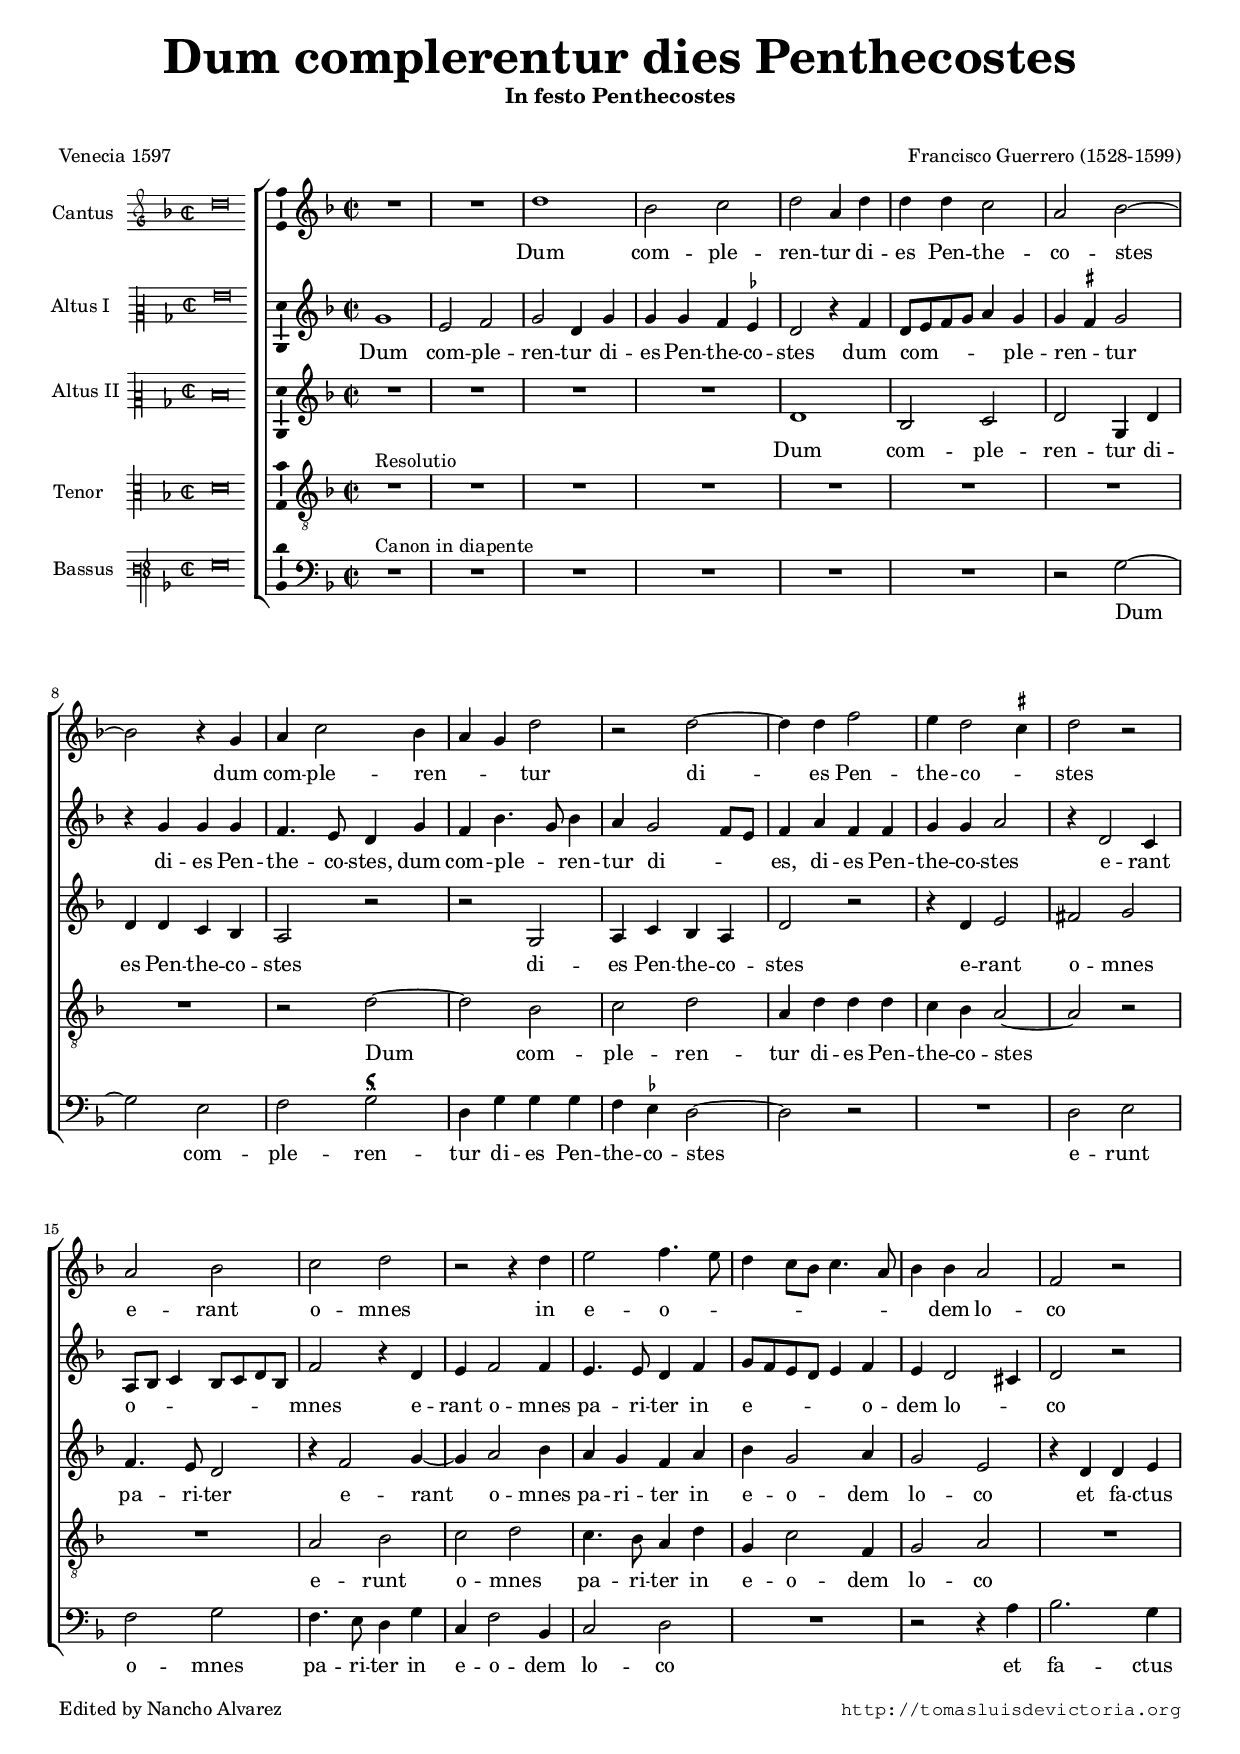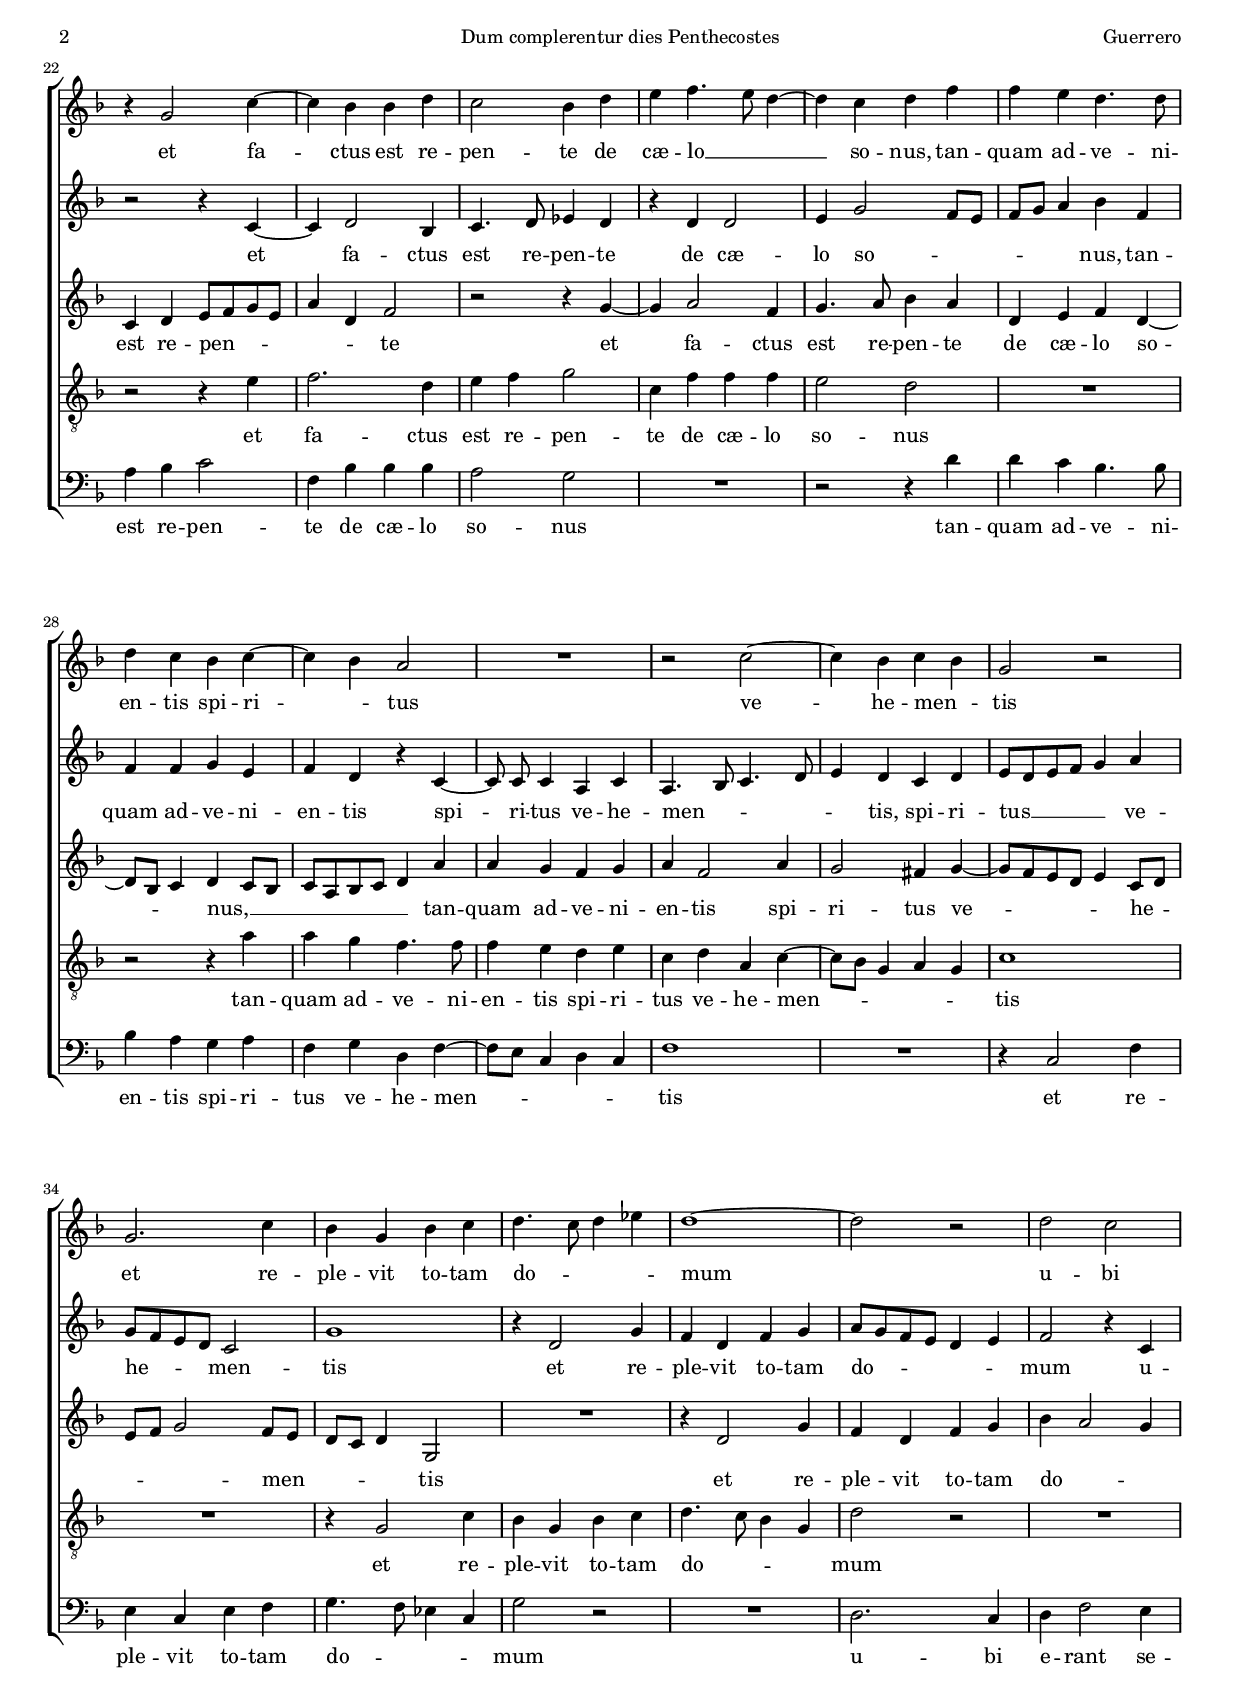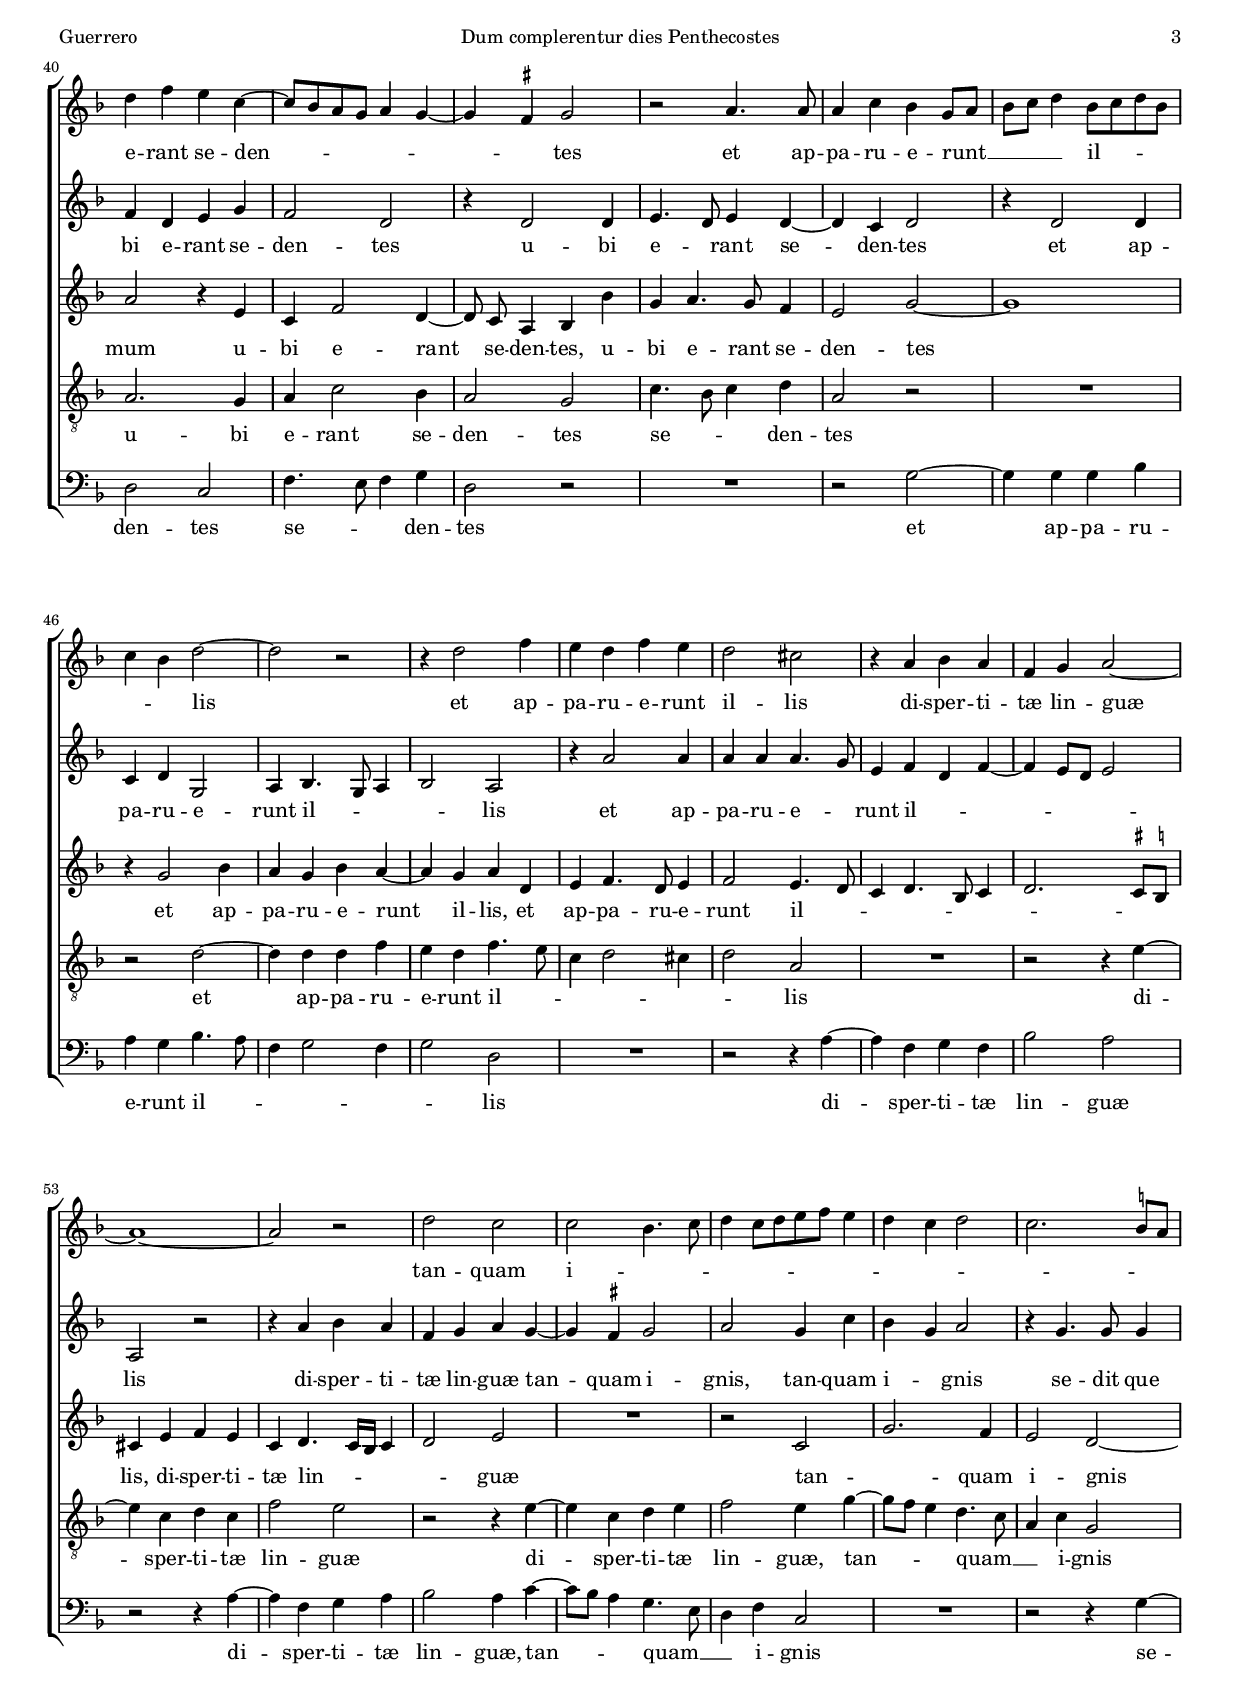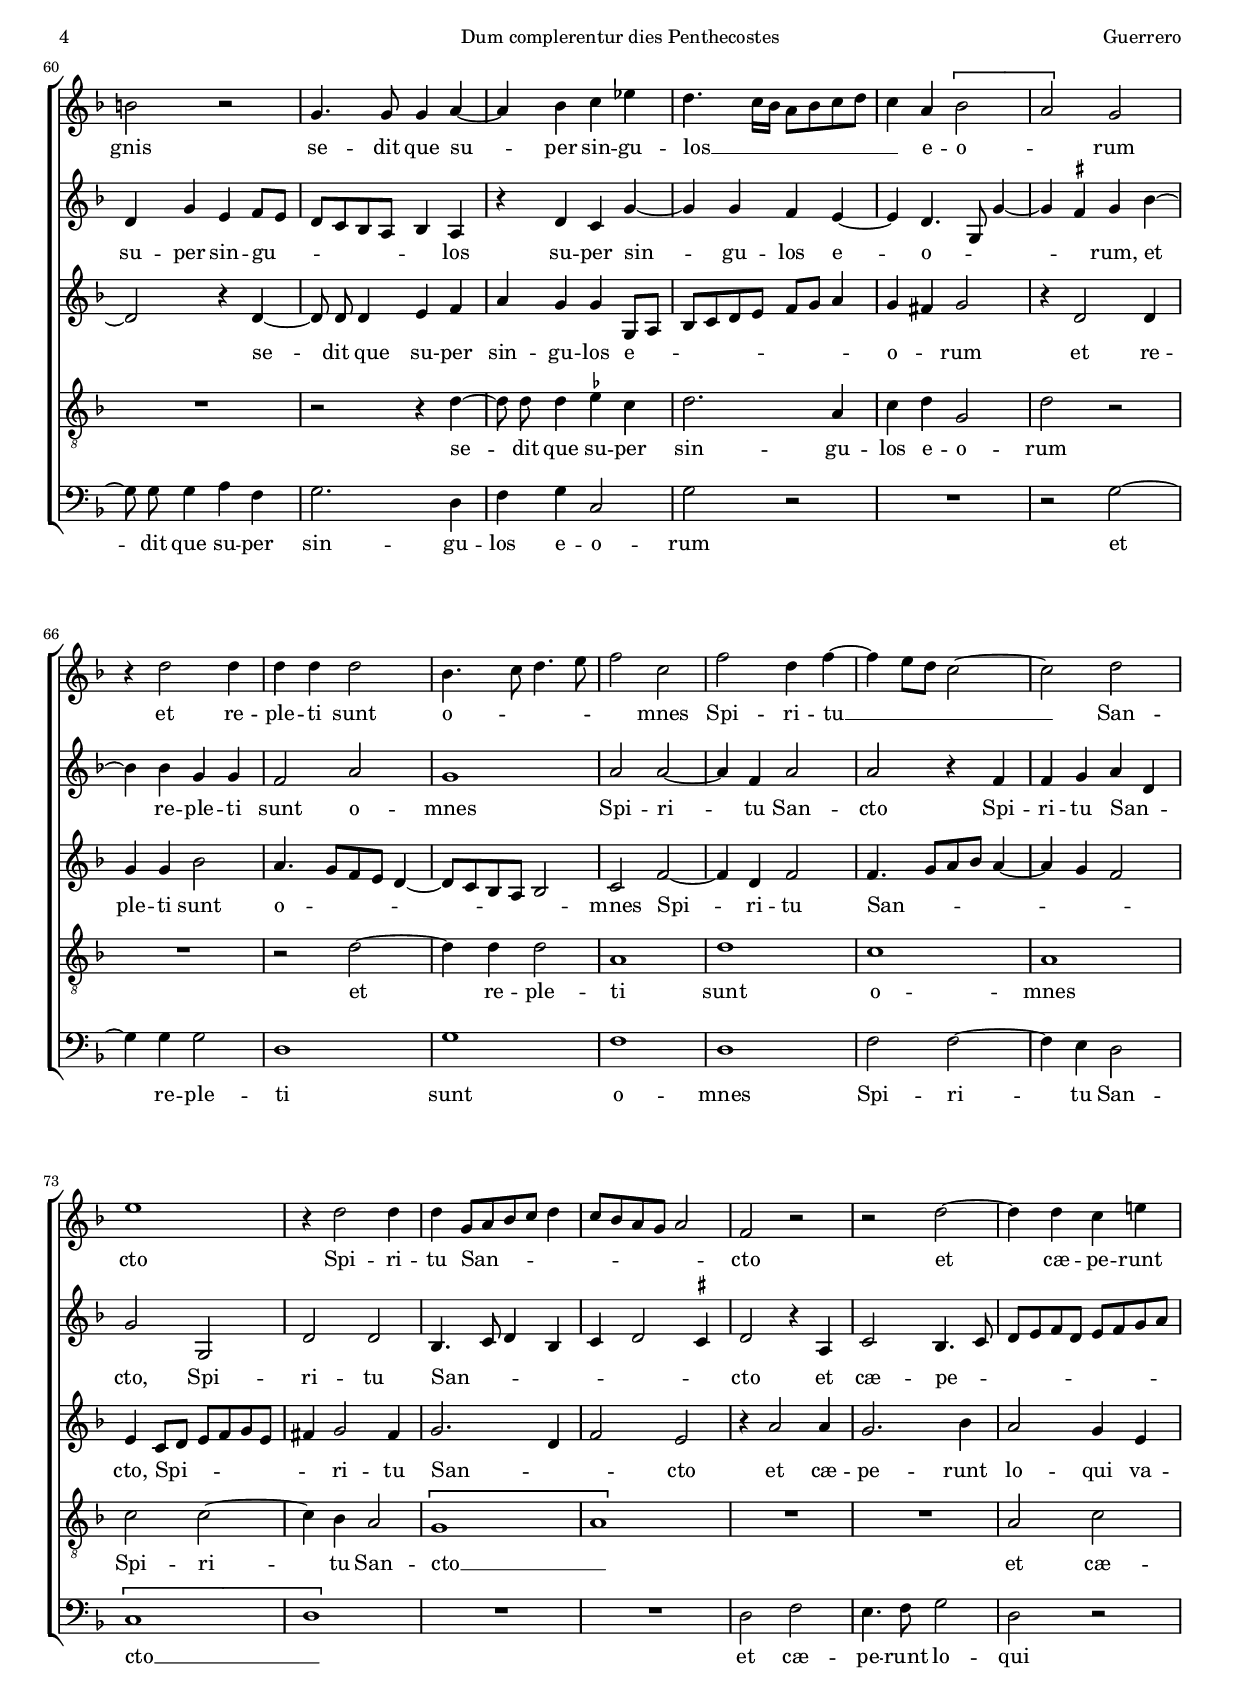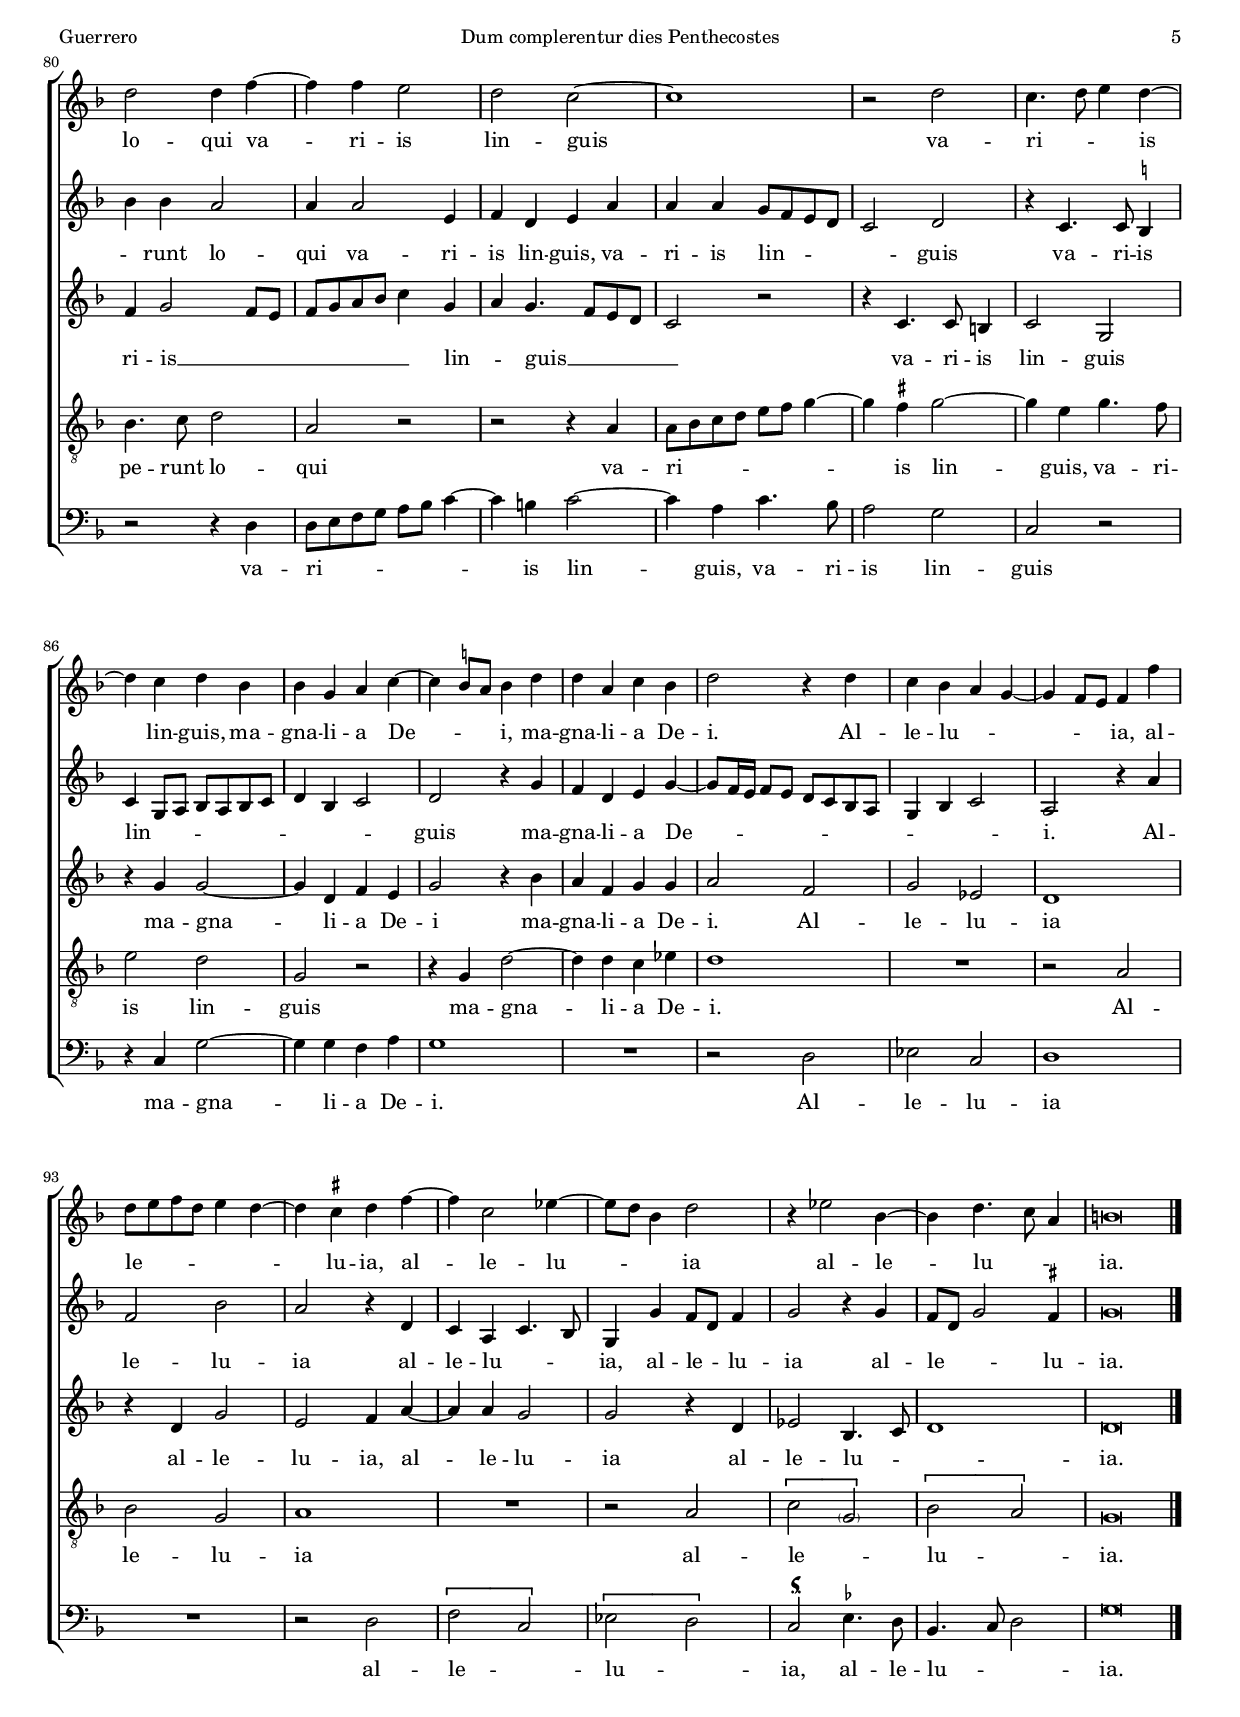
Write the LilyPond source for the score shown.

\version "2.18.0"

#(set-default-paper-size "a4")
#(set-global-staff-size 16.4)
#(ly:set-option 'point-and-click #f)
%mobile -s14.2 -i3.2

italicas=\override LyricText.font-shape = #'italic
rectas=\override LyricText.font-shape = #'upright
ss=\once \set suggestAccidentals = ##t
incipitwidth = 20
mt=#(define-music-function (parser location offset) (number?) ; move lyric text
      #{ \once \override LyricText.X-offset = -$offset #})


htitle="Dum complerentur dies Penthecostes"
hcomposer="Guerrero"

\header {
	title=\markup{\fontsize #4 "Dum complerentur dies Penthecostes"}
	subtitle="In festo Penthecostes"
	subsubtitle=\markup{\null \vspace #1 }
	composer="Francisco Guerrero (1528-1599)"
        pdfauthor=\composer
	%opus="(-)"
	poet=\markup{"Venecia 1597"}
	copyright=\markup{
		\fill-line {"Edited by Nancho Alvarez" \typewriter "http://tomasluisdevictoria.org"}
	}
%	tagline=""
}

global={\key f \major \time 2/2 \skip 1*99 \bar "|." }

cantus=\relative c''{
	R1*2
	d1
	bes2 c
	d a4 d
	d d c2
	a bes ~
	bes r4 g
	a c2 bes4
	a g d'2
	r d ~
	d4 d f2
	e4 d2 \ss cis4
	d2 r
	a bes
	c d
	r2 r4 d
	e2 f4. e8 
	d4 c8 bes c4. a8
	bes4 bes a2
	f r
	r4 g2 c4 ~
	c bes bes d
	c2 bes4 d
	e f4. e8 d4 ~
	d c d f
	f e d4. d8
	d4 c bes c ~
	c bes a2
	R1
	r2 c ~
	c4 bes c bes
	g2 r
	g2. c4
	bes g bes c
	d4. c8 d4 ees
	d1 ~
	d2 r
	d2 c
	d4 f e c ~
	c8 bes a g a4 g ~
	g \ss fis4 g2
	r2 a4. a8
	a4 c bes g8 a
	bes c d4 bes8 c d bes
	c4 bes d2 ~
	d r
	r4 d2 f4
	e d f e
	d2 cis
	r4 a bes a
	f g a2 ~
	a1 ~
	a2 r
	d2 c
	c bes4. c8
	d4 c8[ d e f] e4
	d c d2
	c2. \ss b8 a
	b2 r
	g4. g8 g4 a ~
	a bes c ees
	d4. c16 bes a8 bes c d
	c4 a \[bes2
	a\] g
	r4 d'2 d4
	d d d2
	bes4. c8 d4. e8 
	f2 c
	f2 d4 f ~
	f e8 d c2 ~
	c d
	e1
	r4 d2 d4
	d4 g,8[ a bes c] d4
	c8 bes a g a2
	f r
	r d' ~
	d4 d c e!
	d2 d4 f ~
	f f e2
	d2 c ~
	c1
	r2 d
	c4. d8 e4 d ~
	d c d bes
	bes g a c ~
	c4 \ss b8 a b4 d
	d a c bes
	d2 r4 d
	c bes a g ~
	g f8 e f4 f'
	d8 e f d e4 d ~
	d \ss cis d f ~
	f c2 ees4 ~
	ees8 d bes4 d2
	r4 ees2 bes4 ~
	bes d4. c8 a4
	b\breve*1/2
}

altus=\relative c''{
	g1
	e2 f
	g d4 g
	g g f \ss ees
	d2 r4 f
	d8 e f g a4 g
	g \ss fis g2
	r4 g g g
	f4. e8 d4 g
	f bes4. g8 bes4
	a g2 f8 e
	f4 a f f
	g g a2
	r4 d,2 c4
	a8 bes c4 bes8 c d bes
	f'2 r4 d
	e f2 f4
	e4. e8 d4 f
	g8 f e d e4 f
	e d2 cis4 %! CSIC sugiere ees
	d2 r
	r r4 c ~
	c d2 bes4
	c4. d8 ees4 d
	r4 d d2
	e4 g2 f8 e
	f g a4 bes f
	f f g e
	f d r4 c ~
	c8 \noBeam c c4 a c
	a4. bes8 c4. d8
	e4 d c d %! CSIC sugiere ees
	e8 d e f g4 a
	g8 f e d c2
	g'1
	r4 d2 g4
	f4 d f g
	a8 g f e d4 e
	f2 r4 c
	f d e g
	f2 d
	r4 d2 d4
	e4. d8 e4 d ~
	d c d2
	r4 d2 d4
	c d g,2
	a4 bes4. g8 a4
	bes2 a
	r4 a'2 a4
	a a a4. g8
	e4 f d f ~
	f e8 d e2
	a,2 r
	r4 a' bes a
	f g a g ~
	g \ss fis4 g2
	a2 g4 c 
	bes g a2
	r4 g4. g8 g4
	d g e f8 e
	d c bes a bes4 a
	r4 d c g' ~
	g g f e ~
	e d4. g,8 g'4 ~
	g \ss fis g bes ~
	bes bes g g 
	f2 a
	g1
	a2 a ~
	a4 f a2
	a r4 f
	f g a d,
	g2 g,
	d'2 d
	bes4. c8 d4 bes
	c4 d2 \ss cis4
	d2 r4 a
	c2 bes4. c8
	d8 e f d e f g a
	bes4 bes a2
	a4 a2 e4
	f4 d e a
	a a g8 f e d
	c2 d
	r4 c4. c8 \ss b4
	c4 g8 a bes a bes c
	d4 bes c2
	d2 r4 g
	f d e g ~
	g8[ f16 e] f8[ e] d c bes a
	g4 bes c2
	a r4 a'
	f2 bes
	a r4 d,
	c a c4. bes8
	g4 g' f8 d f4
	g2 r4 g
	f8 d g2 \ss fis4
	g\breve*1/2
}

altusdos=\relative c'{
	R1*4
	d1
	bes2 c
	d2 g,4 d'
	d d c bes
	a2 r
	r g
	a4 c bes a
	d2 r
	r4 d e2
	fis g
	f4. e8 d2
	r4 f2 g4 ~
	g a2 bes4
	a g f a
	bes4 g2 a4
	g2 e
	r4 d d e
	c d e8 f g e
	a4 d, f2
	r2 r4 g ~
	g a2 f4
	g4. a8 bes4 a
	d, e f d ~
	d8 bes c4 d c8 bes
	c a bes c d4 a'
	a g f g
	a4 f2 a4
	g2 fis4 g ~
	g8 f e d e4 c8 d
	e f g2 f8 e
	d c d4 g,2
	R1
	r4 d'2 g4
	f d f g
	bes a2 g4
	a2 r4 e
	c f2 d4 ~
	d8 \noBeam c a4 bes bes'
	g4 a4. g8 f4
	e2 g ~
	g1
	r4 g2 bes4
	a g bes a ~
	a g a d,
	e4 f4. d8 e4
	f2 e4. d8
	c4 d4. bes8 c4
	d2. \ss cis8 \ss b
	cis4 e f e
	c4 d4. c16 bes c4 %! CSIC sugiere cis b cis
	d2 e
	R1
	r2 c
	g'2. f4
	e2 d ~
	d r4 d ~
	d8 \noBeam d d4 e f
	a g g g,8 a
	bes c d e f g a4
	g4 fis g2
	r4 d2 d4
	g g bes2
	a4. g8[ f e] d4 ~
	d8 c bes a bes2
	c f ~
	f4 d f2
	f4. g8[ a bes] a4 ~
	a g f2
	e4 c8 d e f g e
	fis4 g2 fis4
	g2. d4
	f2 e
	r4 a2 a4
	g2. bes4
	a2 g4 e
	f g2 f8 e
	f g a bes c4 g %! CSIC sugiere b
	a4 g4. f8 e d
	c2 r
	r4 c4. c8 b4
	c2 g
	r4 g' g2 ~
	g4 d f e
	g2 r4 \ss bes
	a f g g
	a2 f
	g ees
	d1
	r4 d g2
	e2 f4 a ~
	a a g2
	g r4 d
	ees2 bes4. c8 
	d1
	d\breve*1/2
}

tenor=\relative c'{
	\override TextScript.padding = #0.8
	s4*0^\markup{"Resolutio"}
	R1*8
	r2 d2 ~
	d bes
	c d
	a4 d d d
	c bes a2 ~
	a r
	R1
	a2 bes
	c d
	c4. bes8 a4 d
	g,4 c2 f,4
	g2 a
	R1
	r2 r4 e'
	f2. d4
	e f g2
	c,4 f f f
	e2 d
	R1
	r2 r4 a'
	a g f4. f8
	f4 e d e
	c4 d a c ~
	c8 bes g4 a g
	c1
	R1
	r4 g2 c4
	bes g bes c
	d4. c8 bes4 g
	d'2 r
	R1
	a2. g4
	a4 c2 bes4
	a2 g
	c4. bes8 c4 d
	a2 r
	R1
	r2 d ~
	d4 d d f
	e d f4. e8
	c4 d2 cis4
	d2 a
	R1
	r2 r4 e' ~
	e c d c
	f2 e
	r2 r4 e ~
	e c d e
	f2 e4 g ~
	g8 f e4 d4. c8
	a4 c g2
	R1
	r2 r4 d' ~
	d8 \noBeam d d4 \ss ees c
	d2. a4
	c4 d g,2
	d'2 r
	R1
	r2 d ~
	d4 d d2
	a1
	d1
	c
	a
	c2 c ~
	c4 bes a2
	\[g1
	a\]
	R1*2
	a2 c
	bes4. c8 d2
	a r
	r2 r4 a 
	a8 bes c d e f g4 ~ %! CSIC sugiere b
	g \ss fis4 g2 ~
	g4 e g4. f8
	e2 d
	g, r
	r4 g d'2 ~
	d4 d c ees
	d1
	R1
	r2 a
	bes g
	a1
	R1
	r2 a
	\[c2 \parenthesize g\] %! en CSIC e,
	\[bes a\]
	g\breve*1/2
}

bassus=\relative c'{
	\override TextScript.padding = #0.5
	s4*0^\markup{"Canon in diapente"}
	R1*6
	r2 g ~
	g e
	f g^\markup{\hspace #.7 \smaller \smaller \musicglyph #"scripts.usignumcongruentiae"}
	d4 g g g
	f \ss ees d2 ~
	d r
	R1
	d2 e
	f g
	f4. e8 d4 g
	c,4 f2 bes,4
	c2 d
	R1
	r2 r4 a'
	bes2. g4 
	a bes c2
	f,4 bes bes bes
	a2 g
	R1
	r2 r4 d'
	d c bes4. bes8
	bes4 a g a
	f g d f ~
	f8 e c4 d c
	f1
	R1
	r4 c2 f4
	e c e f
	g4. f8 ees4 c
	g'2 r
	R1
	d2. c4
	d4 f2 e4
	d2 c
	f4. e8 f4 g
	d2 r
	R1
	r2 g ~
	g4 g g bes
	a g bes4. a8
	f4 g2 f4
	g2 d
	R1
	r2 r4 a' ~
	a f g f
	bes2 a
	r2 r4 a ~
	a4 f g a
	bes2 a4 c ~
	c8 bes a4 g4. e8
	d4 f c2
	R1
	r2 r4 g' ~
	g8 \noBeam g g4 a f
	g2. d4
	f g c,2
	g'2 r
	R1
	r2 g ~
	g4 g g2
	d1
	g
	f
	d
	f2 f ~
	f4 e d2
	\[c1 d\]
	R1*2
	d2 f
	e4. f8 g2
	d r
	r r4 d
	d8 e f g a bes c4 ~ %! CSIC sugiere b
	c b c2 ~
	c4 a c4. bes8 %! CSIC sugiere b
	a2 g
	c,2 r
	r4 c g'2 ~
	g4 g f a
	g1
	R1
	r2 d
	ees c
	d1
	R1
	r2 d
	\[f2 c\]
	\[ees d\]
	c2^\markup{\hspace #1 \smaller \smaller \musicglyph #"scripts.usignumcongruentiae"} \ss ees4. d8
	bes4. c8 d2
	g\breve*1/2
}

textocantus=\lyricmode{
Dum com -- ple -- ren -- tur di -- es Pen -- the -- co -- stes
dum com -- ple -- ren -- _ _ tur
di -- es Pen -- the -- co -- _ stes
e -- rant o -- mnes
in e -- o -- _ _ _ _ _ _ _ dem lo -- co
et fa -- ctus est re -- pen -- te de cæ -- lo __ _ _ so -- nus,
tan -- quam ad -- ve -- ni -- en -- tis spi -- ri -- _ tus
ve -- he -- men -- _ tis
et re -- ple -- vit to -- tam do -- _ _ _ mum
u -- bi e -- rant se -- den -- _ _ _ _ _ _ tes
et ap -- pa -- ru -- e -- runt __ _ _ _ _ il -- _ _ _ _ _ lis
et ap -- pa -- ru -- e -- runt il -- lis
di -- sper -- ti -- tæ lin -- guæ
tan -- quam i -- _ _ _ _ _ _ _ _ _ _ _ _ _ _ gnis
se -- dit que su -- per sin -- gu -- los __ _ _ _ _ _ _ _ e -- o -- _ rum
et re -- ple -- ti sunt
o -- _ _ _ _ mnes
Spi -- ri -- tu __ _ _ _ San -- cto
Spi -- ri -- tu San -- _ _ _ _ _ _ _ _ _ cto
et cæ -- pe -- runt lo -- qui
va -- ri -- is lin -- guis
va -- ri -- _ _ is lin -- guis,
ma -- gna -- li -- a De -- _ _ i,
ma -- gna -- li -- a De -- i.
Al -- le -- lu -- _ _ _ _ ia,
al -- le -- _ _ _ _ _ lu -- ia,
al -- le -- lu -- _ _ ia
al -- le -- lu -- _ _ ia.
}

textoaltus=\lyricmode{
Dum com -- ple -- ren -- tur di -- es Pen -- the -- co -- stes
dum com -- _ _ _ _ ple -- ren -- _ tur
di -- es Pen -- the -- co -- stes,
dum com -- ple -- _ ren -- tur di -- _ _ es,
di -- es Pen -- the -- co -- stes
e -- rant o -- _ _ _ _ _ _ mnes
e -- rant o -- mnes pa -- ri -- ter in e -- _ _ _ _ o -- dem lo -- _ co
et fa -- ctus est re -- pen -- te
de cæ -- lo so -- _ _ _ _ _ nus,
tan -- quam ad -- ve -- ni -- en -- tis
spi -- ri -- tus ve -- he -- men -- _ _ _ _ tis,
spi -- ri -- tus __ _ _ _ _ ve -- he -- _ _ _ men -- tis
et re -- ple -- vit to -- tam do -- _ _ _ _ _ mum
u -- bi e -- rant se -- den -- tes
u -- bi e -- _ rant se -- den -- tes
et ap -- pa -- ru -- e -- runt il -- _ _ _ lis
et ap -- pa -- ru -- e -- _ runt il -- _ _ _ _ _ lis
di -- sper -- ti -- tæ lin -- guæ tan -- quam i -- gnis,
tan -- quam i -- _ gnis
se -- dit que su -- per sin -- gu -- _ _ _ _ _ _ los
su -- per sin -- gu -- los e -- o -- _ _ _ rum,
et re -- ple -- ti sunt o -- mnes Spi -- ri -- tu San -- cto
Spi -- ri -- tu San -- _ cto,
Spi -- ri -- tu San -- _ _ _ _ _ _ cto
et cæ -- pe -- _ _ _ _ _ _ _ _ _ _ runt lo -- qui va -- ri -- is lin -- guis,
va -- ri -- is lin -- _ _ _ _ guis
va -- ri -- is
lin -- _ _ _ _ _ _ _ _ _ guis
ma -- gna -- li -- a De -- _ _ _ _ _ _ _ _ _ _ _ i.
Al -- le -- lu -- ia
al -- le -- lu -- _ _ ia,
al -- le -- _ lu -- ia
al -- le -- _ _ lu -- ia.
}

textoaltusdos=\lyricmode{
Dum com -- ple -- ren -- tur di -- es Pen -- the -- co -- stes
di -- es Pen -- the -- co -- stes
e -- rant o -- mnes pa -- ri -- ter
e -- rant o -- mnes pa -- ri -- ter in e -- o -- dem lo -- co
et fa -- ctus est re -- pen -- _ _ _ _ _ te
et fa -- ctus est re -- pen -- te de cæ -- lo so -- _ _ nus, __ _ _ _ _ _ _ _
tan -- quam ad -- ve -- ni -- en -- tis spi -- ri -- tus
ve -- _ _ _ _ he -- _ _ _ _ men -- _ _ _ _ tis
et re -- ple -- vit to -- tam do -- _ _ mum
u -- bi e -- rant se -- den -- tes,
u -- bi e -- rant se -- den -- tes
et ap -- pa -- ru -- e -- runt il -- lis,
et ap -- pa -- ru -- e -- runt il -- _ _ _ _ _ _ _ _ lis,
di -- sper -- ti -- tæ lin -- _ _ _ _ guæ
tan -- _ quam i -- gnis
se -- \mt #1.5 dit \mt #.5 que su -- per sin -- gu -- los e -- _ _ _ _ _ _ _ _ o -- _ rum
et re -- ple -- ti sunt o -- _ _ _ _ _ _ _ _ mnes Spi -- ri -- tu San -- _ _ _ _ _ _ cto,
Spi -- _ _ _ _ _ _ ri -- tu San -- _ _ cto
et cæ -- pe -- runt lo -- qui va -- ri -- is __ _ _ _ _ _ _ _ lin -- _ guis __ _ _ _ _ 
va -- ri -- is lin -- guis
ma -- gna -- li -- a De -- i
ma -- gna -- li -- a De -- i.
Al -- le -- lu -- ia
al -- le -- lu -- ia,
al -- le -- lu -- ia
al -- le -- lu -- _ _ ia.
}

textotenor=\lyricmode{
Dum com -- ple -- ren -- tur di -- es Pen -- the -- co -- stes
e -- runt o -- mnes pa -- ri -- ter in e -- o -- dem lo -- co
et fa -- ctus est re -- pen -- te de cæ -- lo so -- nus
tan -- quam ad -- ve -- ni -- en -- tis spi -- ri -- tus ve -- he -- men -- _ _ _ _ tis
et re -- ple -- vit to -- tam do -- _ _ _ mum
u -- bi e -- rant se -- den -- tes
se -- _ _ den -- tes
et ap -- pa -- ru -- e -- runt il -- _ _ _ _ _ lis
di -- sper -- ti -- tæ lin -- guæ
di -- sper -- ti -- tæ lin -- guæ,
tan -- _ _ quam __ _ _ i -- gnis
se -- dit que su -- per sin -- gu -- los e -- o -- rum
et re -- ple -- ti
sunt o -- mnes Spi -- ri -- tu San -- cto __ _ 
et cæ -- pe -- runt lo -- qui
va -- ri -- _ _ _ _ _ _ is lin -- guis,
va -- ri -- is lin -- guis
ma -- gna -- li -- a De -- i.
Al -- le -- lu -- ia
al -- le -- _ lu -- _ ia.
}

textobassus=\lyricmode{
Dum com -- ple -- ren -- tur di -- es Pen -- the -- co -- stes
e -- runt o -- mnes pa -- ri -- ter in e -- o -- dem lo -- co
et fa -- ctus est re -- pen -- te de cæ -- lo so -- nus
tan -- quam ad -- ve -- ni -- en -- tis spi -- ri -- tus ve -- he -- men -- _ _ _ _ tis
et re -- ple -- vit to -- tam do -- _ _ _ mum
u -- bi e -- rant se -- den -- tes
se -- _ _ den -- tes
et ap -- pa -- ru -- e -- runt il -- _ _ _ _ _ lis
di -- sper -- ti -- tæ lin -- guæ
di -- sper -- ti -- tæ lin -- guæ,
tan -- _ _ quam __ _ _ i -- gnis
se -- dit que su -- per sin -- gu -- los e -- o -- rum
et re -- ple -- ti
sunt o -- mnes Spi -- ri -- tu San -- cto __ _ 
et cæ -- pe -- runt lo -- qui
va -- ri -- _ _ _ _ _ _ is lin -- guis,
va -- ri -- is lin -- guis
ma -- gna -- li -- a De -- i.
Al -- le -- lu -- ia
al -- le -- _ lu -- _ ia,
al -- le -- lu -- _ _ ia.
}

incipitcantus=\markup{
	\score{
		{ 
		\set Staff.instrumentName="Cantus  "
		\override NoteHead.style = #'neomensural
		\override Rest.style = #'neomensural
		\override Staff.TimeSignature.style = #'neomensural
		\cadenzaOn 
		\clef "petrucci-g"
		\key f \major
		\time 2/2
		d''\breve
		} 
	\layout {
		\context {\Voice
			\remove Ligature_bracket_engraver
			\consists Mensural_ligature_engraver
		}
		line-width=\incipitwidth
		indent = 0
	}
	}
}

incipitaltus=\markup{
	\score{
		{ 
		\set Staff.instrumentName="Altus I   "
		\override NoteHead.style = #'neomensural
		\override Rest.style = #'neomensural
		\override Staff.TimeSignature.style = #'neomensural
		\cadenzaOn 
		\clef "petrucci-c2"
		\key f \major
		\time 2/2
		g'\breve
		} 
	\layout {
		\context {\Voice
			\remove Ligature_bracket_engraver
			\consists Mensural_ligature_engraver
		}
		line-width=\incipitwidth
		indent = 0
	}
	}
}


incipitaltusdos=\markup{
	\score{
		{ 
		\set Staff.instrumentName="Altus II "
		\override NoteHead.style = #'neomensural
		\override Rest.style = #'neomensural
		\override Staff.TimeSignature.style = #'neomensural
		\cadenzaOn 
		\clef "petrucci-c2"
		\key f \major
		\time 2/2
		d'\breve
		} 
	\layout {
		\context {\Voice
			\remove Ligature_bracket_engraver
			\consists Mensural_ligature_engraver
		}
		line-width=\incipitwidth
		indent = 0
	}
	}
}

incipittenor=\markup{
	\score{
		{ 
		\set Staff.instrumentName="Tenor    "
		\override NoteHead.style = #'neomensural 
		\override Rest.style = #'neomensural
		\override Staff.TimeSignature.style = #'neomensural
		\cadenzaOn 
		\clef "petrucci-c3"
		\key f \major
		\time 2/2
		d'\breve
		} 
	\layout {
		\context {\Voice
			\remove Ligature_bracket_engraver
			\consists Mensural_ligature_engraver
		}
		line-width=\incipitwidth
		indent=0
	}
	}
}

incipitbassus=\markup{
	\score{
		{ 
		\set Staff.instrumentName="Bassus  "
		\override NoteHead.style = #'neomensural 
		\override Rest.style = #'neomensural
		\override Staff.TimeSignature.style = #'neomensural
		\cadenzaOn 
		\clef "petrucci-f3"
		\key f \major
		\time 2/2
		g\breve
		} 
	\layout {
		\context {\Voice
			\remove Ligature_bracket_engraver
			\consists Mensural_ligature_engraver
		}
		line-width=\incipitwidth
		indent=0
	}
	}
}



\score {\transpose c' c'{
\new ChoirStaff<<

	\new Staff <<\global
	\new Voice="v1" {
		\set Staff.instrumentName=\incipitcantus
		\clef "treble"
		\cantus }
	\new Lyrics \lyricsto "v1" {\textocantus }
	>>

	\new Staff <<\global
	\new Voice="v2" {
		\set Staff.instrumentName=\incipitaltus
		\clef "treble"
		\altus }
	\new Lyrics \lyricsto "v2" {\textoaltus }
	>>
	
	\new Staff <<\global
	\new Voice="v5" {
		\set Staff.instrumentName=\incipitaltusdos
		\clef "treble"
		\altusdos }
	\new Lyrics \lyricsto "v5" {\textoaltusdos }
	>>
	
	\new Staff <<\global
	\new Voice="v3" {
		\set Staff.instrumentName=\incipittenor
		\clef "G_8"
		\tenor }
	\new Lyrics \lyricsto "v3" {\textotenor }
	>>

	\new Staff <<\global
	\new Voice="v4" {
		\set Staff.instrumentName=\incipitbassus
		\clef "bass"
		\bassus }
	\new Lyrics \lyricsto "v4" {\textobassus }
	>>
	
>>

	}%transpose

\layout{ 
	\context {\Lyrics 
		\override VerticalAxisGroup.staff-affinity = #UP
		\override VerticalAxisGroup.nonstaff-relatedstaff-spacing =
			#'((basic-distance . 0) (minimum-distance . 0) (padding . 1))
		\override LyricText.font-size = #1.2
		\override LyricHyphen.minimum-distance = #0.5
	}
	\context {\Score 
		tempoHideNote = ##t
		\override BarNumber.padding = #2 
	}
	\context {\Voice 
		%melismaBusyProperties = #'()
		%autoBeaming = ##f
	}
	\context {\Staff 
                %\RemoveEmptyStaves
                %\override VerticalAxisGroup.remove-first = ##t
		\override VerticalAxisGroup.staff-staff-spacing =
			#'((basic-distance . 11) (minimum-distance . 0) (padding . 1))
		\consists Ambitus_engraver 
		\override LigatureBracket.padding = #1
	}
}

%\midi { \mtempo }

}


\paper{
	evenHeaderMarkup=\markup  \fill-line { \fromproperty #'page:page-number-string \htitle \hcomposer }
	oddHeaderMarkup= \markup  \fill-line { \on-the-fly #not-first-page \hcomposer \on-the-fly #not-first-page \htitle \on-the-fly #not-first-page \fromproperty #'page:page-number-string }
	%system-count=20
	%page-count = 8
        systems-per-page = 3
	ragged-last-bottom = ##f
	indent=3.5\cm
	system-system-spacing =
	#'((basic-distance . 20) (minimum-distance . 0) (padding . 5))
	top-system-spacing = % header
	#'((basic-distance . 9) (minimum-distance . 0) (padding . 0))
	last-bottom-spacing = % footer
	#'((basic-distance . 12) (minimum-distance . 0) (padding . 0))
	markup-system-spacing.padding = #1.5
}
